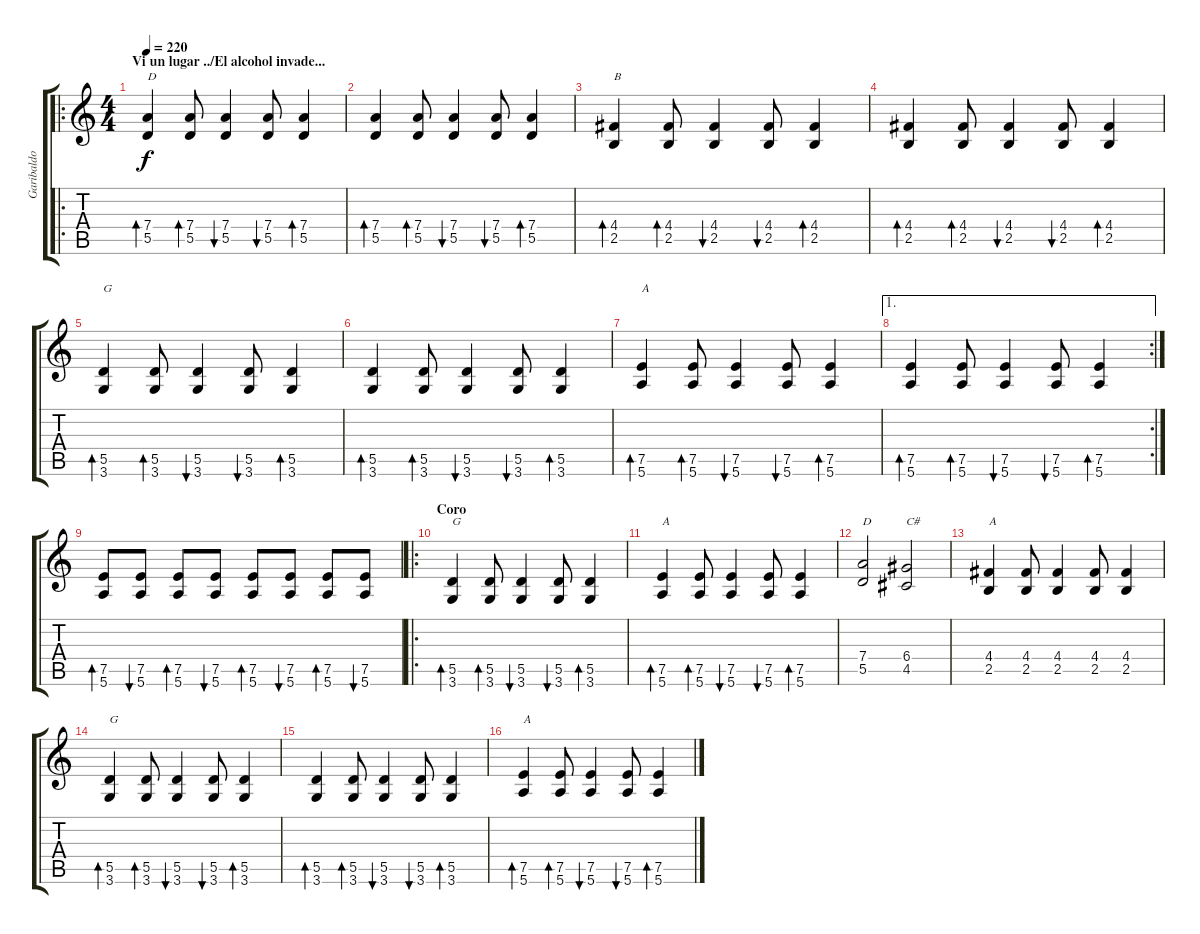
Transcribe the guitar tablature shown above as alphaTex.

\track ("Garibaldo Luis" "Garibaldo ") {instrument overdrivenguitar}
\staff {score tabs}
\tuning (E4 B3 G3 D3 A2 E2) {hide}
\ro
\ts (4 4)
\section ("" "Vi un lugar ../El alcohol invade...")
\tempo 220
\clef g2
\ks c
(7.4 5.5).4{bd 60 txt "D" dy f} (7.4 5.5).8{bd 60} (7.4 5.5).4{bu 60} (7.4 5.5).8{bu 60} (7.4 5.5).4{bd 60} |
(7.4 5.5).4{bd 60} (7.4 5.5).8{bd 60} (7.4 5.5).4{bu 60} (7.4 5.5).8{bu 60} (7.4 5.5).4{bd 60} |
(4.4 2.5).4{bd 60 txt "B"} (4.4 2.5).8{bd 60} (4.4 2.5).4{bu 60} (4.4 2.5).8{bu 60} (4.4 2.5).4{bd 60} |
(4.4 2.5).4{bd 60} (4.4 2.5).8{bd 60} (4.4 2.5).4{bu 60} (4.4 2.5).8{bu 60} (4.4 2.5).4{bd 60} |
(5.5 3.6).4{bd 60 txt "G"} (5.5 3.6).8{bd 60} (5.5 3.6).4{bu 60} (5.5 3.6).8{bu 60} (5.5 3.6).4{bd 60} |
(5.5 3.6).4{bd 60} (5.5 3.6).8{bd 60} (5.5 3.6).4{bu 60} (5.5 3.6).8{bu 60} (5.5 3.6).4{bd 60} |
(7.5 5.6).4{bd 60 txt "A"} (7.5 5.6).8{bd 60} (7.5 5.6).4{bu 60} (7.5 5.6).8{bu 60} (7.5 5.6).4{bd 60} |
\ae 1
\rc 2
(7.5 5.6).4{bd 60} (7.5 5.6).8{bd 60} (7.5 5.6).4{bu 60} (7.5 5.6).8{bu 60} (7.5 5.6).4{bd 60} |
(7.5 5.6).8{bd 60} (7.5 5.6).8{bu 60} (7.5 5.6).8{bd 60} (7.5 5.6).8{bu 60} (7.5 5.6).8{bd 60} (7.5 5.6).8{bu 60} (7.5 5.6).8{bd 60} (7.5 5.6).8{bu 60} |
\ro
\section ("" "Coro")
(5.5 3.6).4{bd 60 txt "G"} (5.5 3.6).8{bd 60} (5.5 3.6).4{bu 60} (5.5 3.6).8{bu 60} (5.5 3.6).4{bd 60} |
(7.5 5.6).4{bd 60 txt "A"} (7.5 5.6).8{bd 60} (7.5 5.6).4{bu 60} (7.5 5.6).8{bu 60} (7.5 5.6).4{bd 60} |
(7.4 5.5).2{txt "D"} (6.4 4.5).2{txt "C#"} |
(4.4 2.5).4{txt "A"} (4.4 2.5).8 (4.4 2.5).4 (4.4 2.5).8 (4.4 2.5).4 |
(5.5 3.6).4{bd 60 txt "G"} (5.5 3.6).8{bd 60} (5.5 3.6).4{bu 60} (5.5 3.6).8{bu 60} (5.5 3.6).4{bd 60} |
(5.5 3.6).4{bd 60} (5.5 3.6).8{bd 60} (5.5 3.6).4{bu 60} (5.5 3.6).8{bu 60} (5.5 3.6).4{bd 60} |
(7.5 5.6).4{bd 60 txt "A"} (7.5 5.6).8{bd 60} (7.5 5.6).4{bu 60} (7.5 5.6).8{bu 60} (7.5 5.6).4{bd 60}
